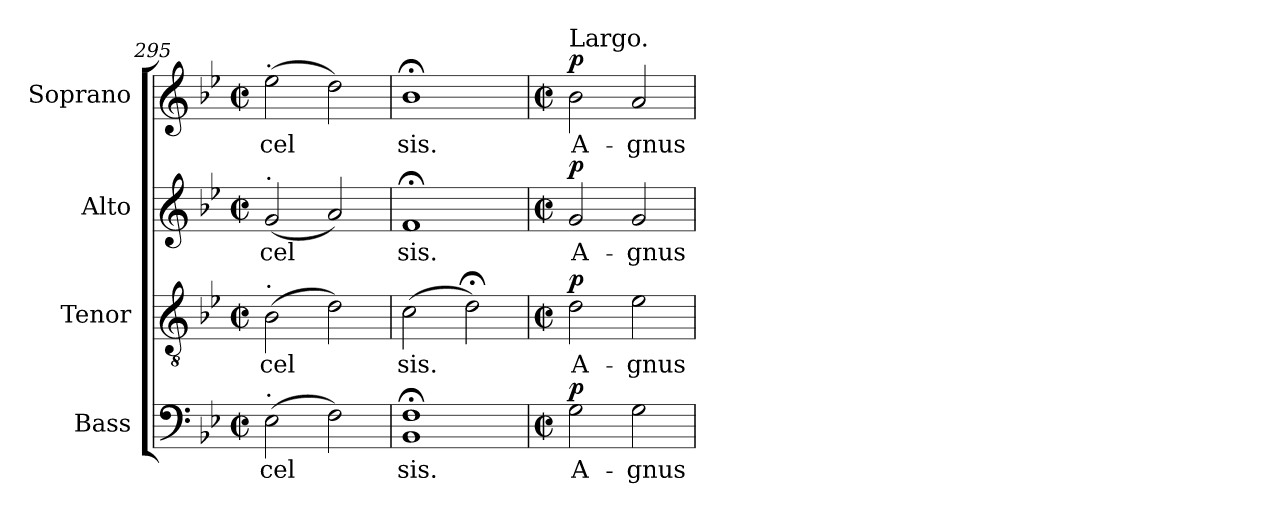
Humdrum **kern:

**kern	**text	**dynam	**kern	**text	**dynam	**kern	**text	**dynam	**kern	**text	**dynam
*part4	*part4	*part4	*part3	*part3	*part3	*part2	*part2	*part2	*part1	*part1	*part1
*staff4	*staff4	*staff4	*staff3	*staff3	*staff3	*staff2	*staff2	*staff2	*staff1	*staff1	*staff1
*I"Bass	*	*	*I"Tenor	*	*	*I"Alto	*	*	*I"Soprano	*	*
*I'B.	*	*	*I'T.	*	*	*I'A.	*	*	*I'S.	*	*
*clefF4	*	*	*clefGv2	*	*	*clefG2	*	*	*clefG2	*	*
*k[b-e-]	*	*	*k[b-e-]	*	*	*k[b-e-]	*	*	*k[b-e-]	*	*
*B-:	*	*	*B-:	*	*	*B-:	*	*	*B-:	*	*
*M2/2	*	*	*M2/2	*	*	*M2/2	*	*	*M2/2	*	*
*met(c|)	*	*	*met(c|)	*	*	*met(c|)	*	*	*met(c|)	*	*
=295	=295	=295	=295	=295	=295	=295	=295	=295	=295	=295	=295
!	!	!	!	!	!	!	!	!	!LO:TX:a:t=.	!	!
!	!	!	!	!	!	!LO:TX:a:t=.	!	!	!	!	!
!	!	!	!LO:TX:a:t=.	!	!	!	!	!	!	!	!
!LO:TX:a:t=.	!	!	!	!	!	!	!	!	!	!	!
!	!LO:LY:b:cj	!	!	!LO:LY:b:cj	!	!	!LO:LY:b:cj	!	!	!LO:LY:b:cj	!
(>2E-\	-cel	.	(>2B-\	-cel	.	(<2g/	-cel	.	(>2ee-\	-cel	.
!	!LO:LY:b:cj	!	!	!LO:LY:b:cj	!	!	!LO:LY:b:cj	!	!	!LO:LY:b:cj	!
2F\)	.	.	2d\)	.	.	2a/)	.	.	2dd\)	.	.
=296	=296	=296	=296	=296	=296	=296	=296	=296	=296	=296	=296
!	!LO:LY:b:cj	!	!	!LO:LY:b:cj	!	!	!LO:LY:b:cj	!	!	!LO:LY:b:cj	!
1F;< 1BB-;<	sis.	.	(>2c\	sis.	.	1f;<	sis.	.	1b-;<	sis.	.
!	!	!	!	!LO:LY:b:cj	!	!	!	!	!	!	!
.	.	.	2d;<\)	.	.	.	.	.	.	.	.
!!LO:PB:g=z
=297!	=297!	=297!	=297!	=297!	=297!	=297!	=297!	=297!	=297!	=297!	=297!
*M2/2	*	*	*M2/2	*	*	*M2/2	*	*	*M2/2	*	*
*met(c|)	*	*	*met(c|)	*	*	*met(c|)	*	*	*met(c|)	*	*
!	!	!	!	!	!	!	!	!	!LO:TX:a:t=Largo.	!	!
!	!LO:LY:b:cj	!LO:DY:a	!	!LO:LY:b:cj	!LO:DY:a	!	!LO:LY:b:cj	!LO:DY:a	!	!LO:LY:b:cj	!LO:DY:a
2G\	A-	p	2d\	A-	p	2g/	A-	p	2b-\	A-	p
!	!LO:LY:b:cj	!	!	!LO:LY:b:cj	!	!	!LO:LY:b:cj	!	!	!LO:LY:b:cj	!
2G\	-gnus	.	2e-\	-gnus	.	2g/	-gnus	.	2a/	-gnus	.
=	=	=	=	=	=	=	=	=	=	=	=
*-	*-	*-	*-	*-	*-	*-	*-	*-	*-	*-	*-
